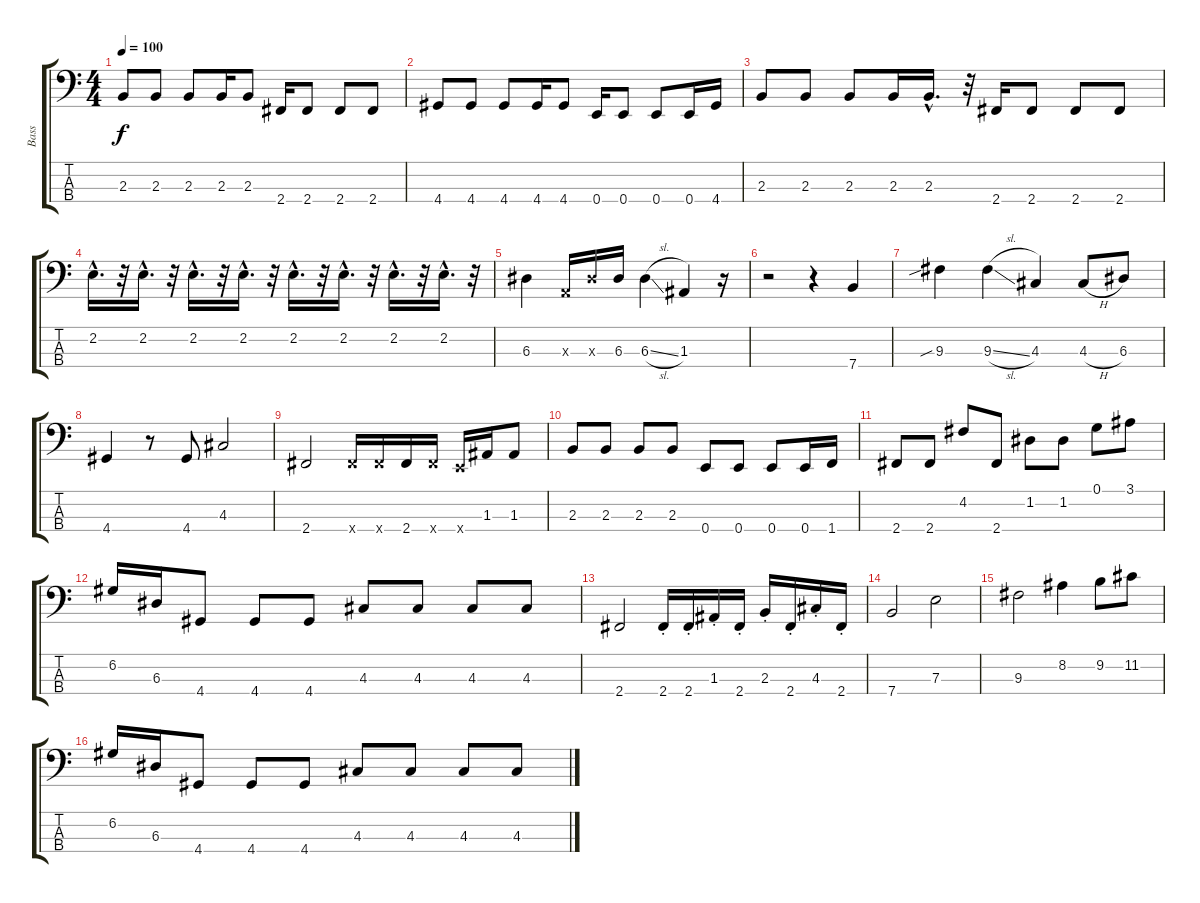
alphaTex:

\track ("Bass" "Bass") {instrument electricbassfinger}
\staff {score tabs}
\tuning (G2 D2 A1 E1) {hide}
\ts (4 4)
\tempo 100
\clef f4
\ks c
2.3.8{dy f} 2.3.8 2.3.8 2.3.16 2.3.8 2.4.16 2.4.8 2.4.8 2.4.8 |
4.4.8 4.4.8 4.4.8 4.4.16 4.4.8 0.4.16 0.4.8 0.4.8 0.4.16 4.4.16 |
2.3.8 2.3.8 2.3.8 2.3.16 2.3{hac}.16{d} r.32 2.4.16 2.4.8 2.4.8 2.4.8 |
2.2{hac}.16{d} r.32 2.2{hac}.16{d} r.32 2.2{hac}.16{d} r.32 2.2{hac}.16{d} r.32 2.2{hac}.16{d} r.32 2.2{hac}.16{d} r.32 2.2{hac}.16{d} r.32 2.2{hac}.16{d} r.32 |
6.3.4 0.3{x}.16 6.3{x}.16 6.3.16 6.3{sl}.4 1.3.4 r.16 |
r.2 r.4 7.4.4 |
9.3{sib}.4 9.3{sl}.4 4.3.4 4.3{h}.8 6.3.8 |
4.4.4 r.8 4.4.8 4.3.2 |
2.4.2 2.4{x}.16 2.4{x}.16 2.4.16 2.4{x}.16 0.4{x}.16 1.3.16 1.3.8 |
2.3.8 2.3.8 2.3.8 2.3.8 0.4.8 0.4.8 0.4.8 0.4.16 1.4.16 |
2.4.8 2.4.8 4.2.8 2.4.8 1.2.8 1.2.8 0.1.8 3.1.8 |
6.2.16 6.3.16 4.4.8 4.4.8 4.4.8 4.3.8 4.3.8 4.3.8 4.3.8 |
2.4.2 2.4{st}.16 2.4{st}.16 1.3{st}.16 2.4{st}.16 2.3{st}.16 2.4{st}.16 4.3{st}.16 2.4{st}.16 |
7.4.2 7.3.2 |
9.3.2 8.2.4 9.2.8 11.2.8 |
6.2.16 6.3.16 4.4.8 4.4.8 4.4.8 4.3.8 4.3.8 4.3.8 4.3.8
